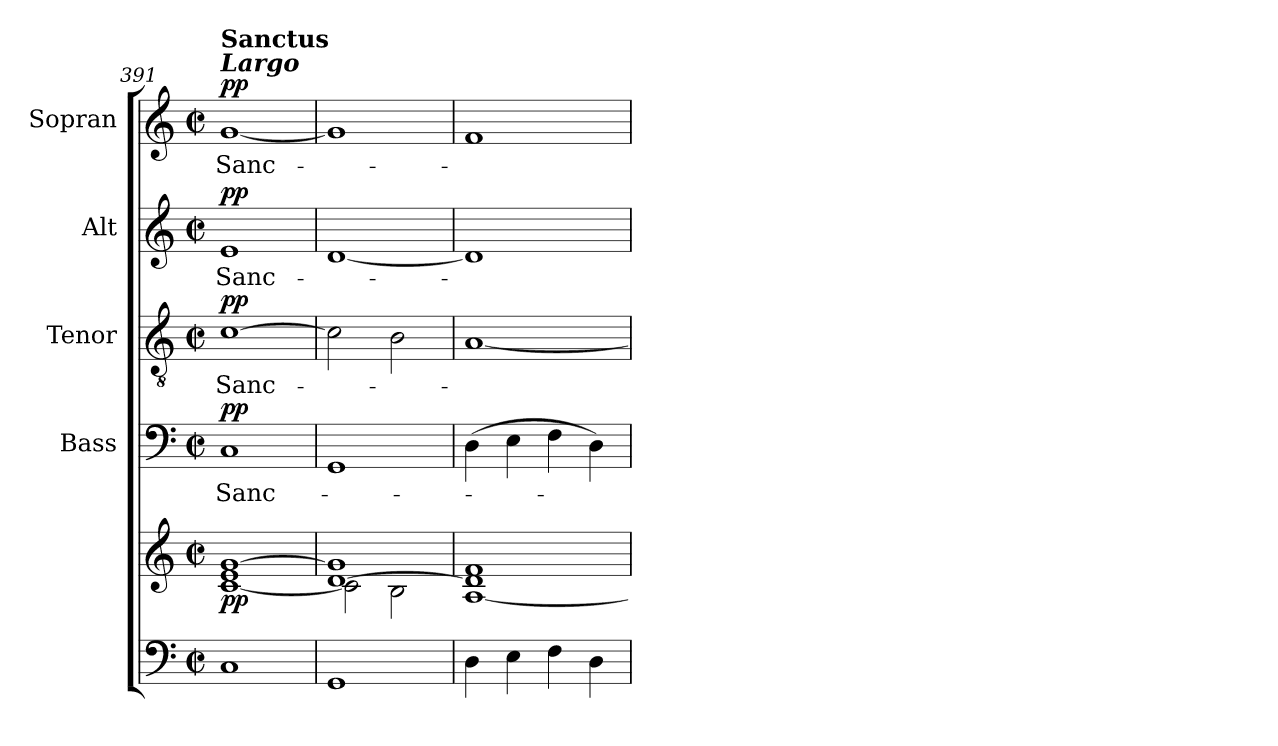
**kern	**kern	**dynam	**kern	**text	**dynam	**kern	**text	**dynam	**kern	**text	**dynam	**kern	**text	**dynam
*part5	*part5	*part5	*part4	*part4	*part4	*part3	*part3	*part3	*part2	*part2	*part2	*part1	*part1	*part1
*staff6	*staff5	*staff5/6	*staff4	*staff4	*staff4	*staff3	*staff3	*staff3	*staff2	*staff2	*staff2	*staff1	*staff1	*staff1
*	*	*	*I"Bass	*	*	*I"Tenor	*	*	*I"Alt	*	*	*I"Sopran	*	*
*	*	*	*I'B.	*	*	*I'T.	*	*	*I'A.	*	*	*I'S.	*	*
!!LO:PB:g=z
*clefF4	*clefG2	*	*clefF4	*	*	*clefGv2	*	*	*clefG2	*	*	*clefG2	*	*
*k[]	*k[]	*	*k[]	*	*	*k[]	*	*	*k[]	*	*	*k[]	*	*
*C:	*C:	*	*C:	*	*	*C:	*	*	*C:	*	*	*C:	*	*
*M2/2	*M2/2	*	*M2/2	*	*	*M2/2	*	*	*M2/2	*	*	*M2/2	*	*
*met(c|)	*met(c|)	*	*met(c|)	*	*	*met(c|)	*	*	*met(c|)	*	*	*met(c|)	*	*
=391	=391	=391	=391	=391	=391	=391	=391	=391	=391	=391	=391	=391	=391	=391
*	*^	*	*	*	*	*	*	*	*	*	*	*	*	*
!	!	!	!	!	!	!	!	!	!	!	!	!	!LO:TX:a:Bi:t=Largo	!	!
!	!	!	!	!	!	!	!	!	!	!	!	!	!LO:TX:a:B:t=Sanctus	!	!
!	!	!	!LO:DY:b	!	!LO:LY:b	!LO:DY:a	!	!LO:LY:b	!LO:DY:a	!	!LO:LY:b	!LO:DY:a	!	!LO:LY:b	!LO:DY:a
1C	1e [>1g	[<1c	pp	1C	Sanc-	pp	[1c	Sanc-	pp	1e	Sanc-	pp	[1g	Sanc-	pp
=392	=392	=392	=392	=392	=392	=392	=392	=392	=392	=392	=392	=392	=392	=392	=392
1GG	[>1d 1g]	2c\]	.	1GG	.	.	2c\]	.	.	[1d	.	.	1g]	.	.
.	.	2B\	.	.	.	.	2B\	.	.	.	.	.	.	.	.
=393	=393	=393	=393	=393	=393	=393	=393	=393	=393	=393	=393	=393	=393	=393	=393
4D\	1d] 1f	[<1A	.	(>4D\	.	.	[1A	.	.	1d]	.	.	1f	.	.
4E\	.	.	.	4E\	.	.	.	.	.	.	.	.	.	.	.
4F\	.	.	.	4F\	.	.	.	.	.	.	.	.	.	.	.
4D\	.	.	.	4D\)	.	.	.	.	.	.	.	.	.	.	.
*	*v	*v	*	*	*	*	*	*	*	*	*	*	*	*	*
=	=	=	=	=	=	=	=	=	=	=	=	=	=	=
*-	*-	*-	*-	*-	*-	*-	*-	*-	*-	*-	*-	*-	*-	*-
